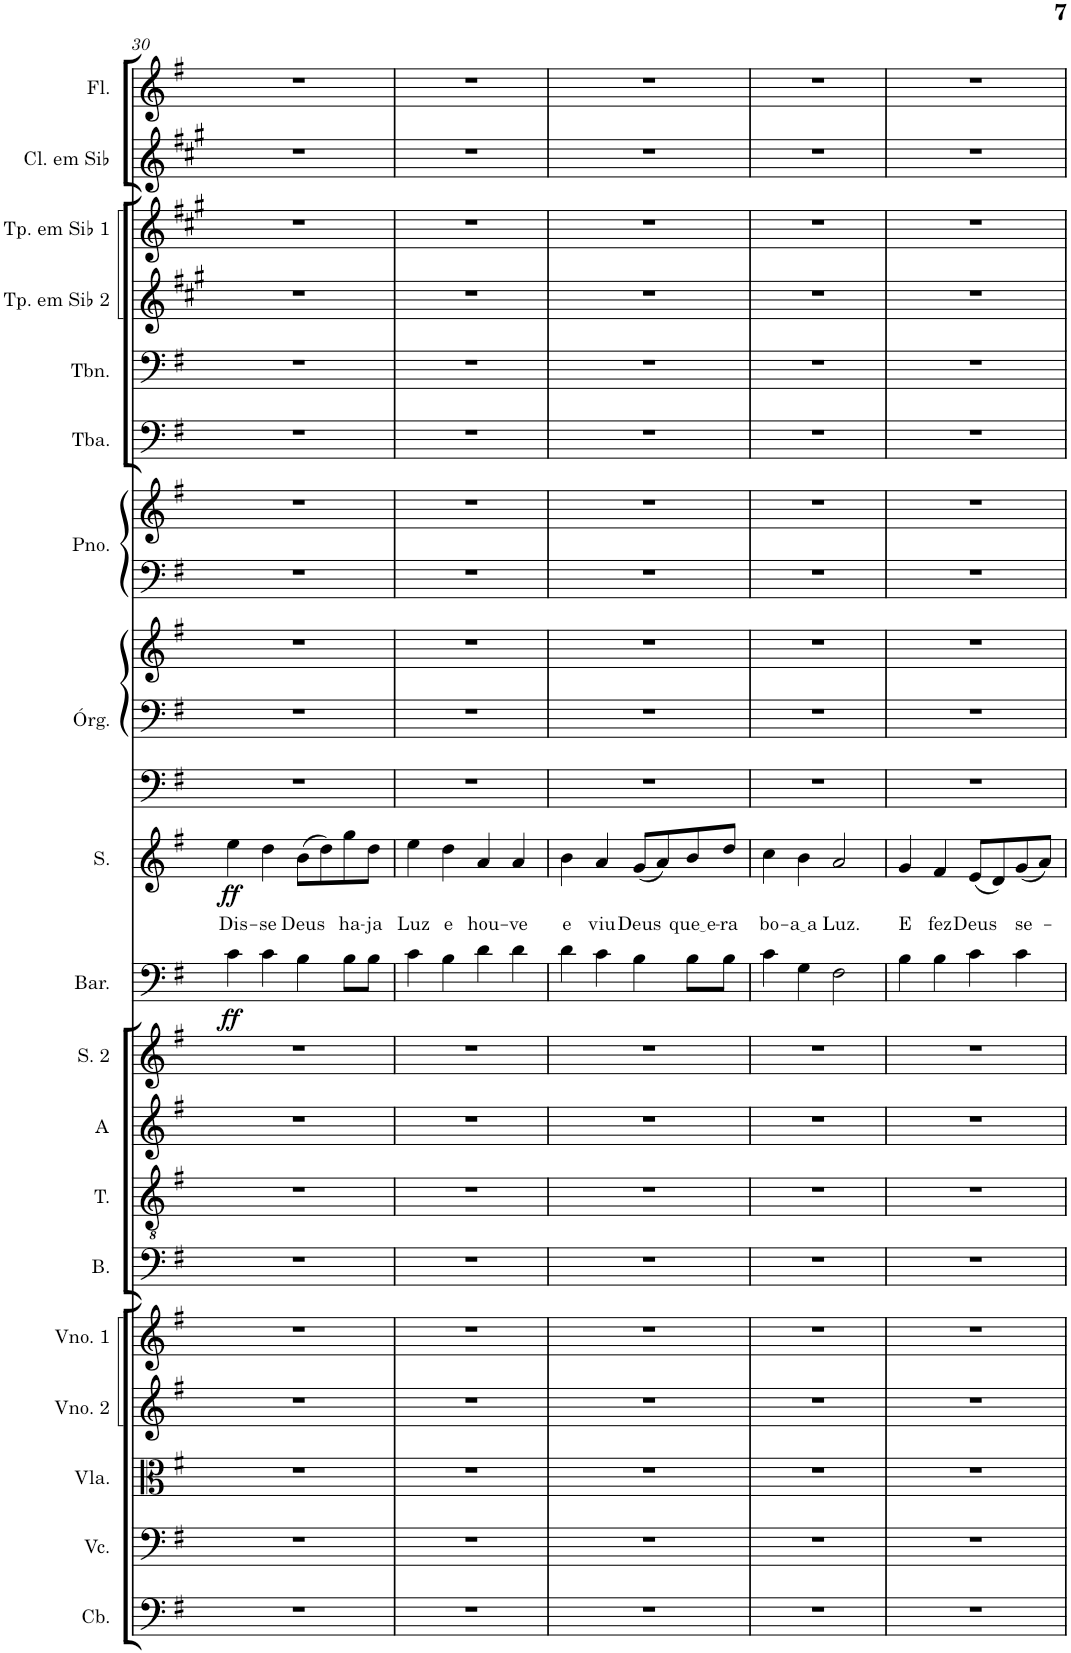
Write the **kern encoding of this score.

**kern	**kern	**kern	**kern	**kern	**kern	**kern	**kern	**kern	**kern	**dynam	**kern	**text	**dynam	**kern	**kern	**kern	**kern	**kern	**kern	**kern	**kern	**kern	**kern	**kern
*part19	*part18	*part17	*part16	*part15	*part14	*part13	*part12	*part11	*part10	*part10	*part9	*part9	*part9	*part8	*part8	*part8	*part7	*part7	*part6	*part5	*part4	*part3	*part2	*part1
*staff22	*staff21	*staff20	*staff19	*staff18	*staff17	*staff16	*staff15	*staff14	*staff13	*staff13	*staff12	*staff12	*staff12	*staff11	*staff10	*staff9	*staff8	*staff7	*staff6	*staff5	*staff4	*staff3	*staff2	*staff1
*I"Contrabaixo	*I"Violoncelo	*I"Viola	*I"Violino 2	*I"Violino 1	*I"Baixo	*I"Tenor	*I"Alto	*I"Soprano 2	*I"Barítono	*	*I"Soprano	*	*	*I"Órgão	*	*	*I"Piano	*	*I"Tuba	*I"Trombone	*I"Trompete em Sib 2	*I"Trompete em Sib 1	*I"Clarinete em Sib	*I"Flauta Transversal
*I'Cb.	*I'Vc.	*I'Vla.	*I'Vno. 2	*I'Vno. 1	*I'B.	*I'T.	*I'A	*I'S. 2	*I'Bar.	*	*I'S.	*	*	*I'Órg.	*	*	*I'Pno.	*	*I'Tba.	*I'Tbn.	*I'Tp. em Sib 2	*I'Tp. em Sib 1	*I'Cl. em Sib	*I'Fl.
!!LO:PB:g=z
*clefF4	*clefF4	*clefC3	*clefG2	*clefG2	*clefF4	*clefGv2	*clefG2	*clefG2	*clefF4	*	*clefG2	*	*	*clefF4	*clefF4	*clefG2	*clefF4	*clefG2	*clefF4	*clefF4	*clefG2	*clefG2	*clefG2	*clefG2
*Trd7c12	*	*	*	*	*	*	*	*	*	*	*	*	*	*	*	*	*	*	*	*	*Trd1c2	*Trd1c2	*Trd1c2	*
*k[f#]	*k[f#]	*k[f#]	*k[f#]	*k[f#]	*k[f#]	*k[f#]	*k[f#]	*k[f#]	*k[f#]	*	*k[f#]	*	*	*k[f#]	*k[f#]	*k[f#]	*k[f#]	*k[f#]	*k[f#]	*k[f#]	*k[f#c#g#]	*k[f#c#g#]	*k[f#c#g#]	*k[f#]
*M4/4	*M4/4	*M4/4	*M4/4	*M4/4	*M4/4	*M4/4	*M4/4	*M4/4	*M4/4	*	*M4/4	*	*	*M4/4	*M4/4	*M4/4	*M4/4	*M4/4	*M4/4	*M4/4	*M4/4	*M4/4	*M4/4	*M4/4
=30	=30	=30	=30	=30	=30	=30	=30	=30	=30	=30	=30	=30	=30	=30	=30	=30	=30	=30	=30	=30	=30	=30	=30	=30
!	!	!	!	!	!	!	!	!	!	!LO:DY:b	!	!LO:LY:b	!LO:DY:b	!	!	!	!	!	!	!	!	!	!	!
1r	1r	1r	1r	1r	1r	1r	1r	1r	4c\	ff	4ee\	Dis-	ff	1r	1r	1r	1r	1r	1r	1r	1r	1r	1r	1r
!	!	!	!	!	!	!	!	!	!	!	!	!LO:LY:b	!	!	!	!	!	!	!	!	!	!	!	!
.	.	.	.	.	.	.	.	.	4c\	.	4dd\	-se	.	.	.	.	.	.	.	.	.	.	.	.
!	!	!	!	!	!	!	!	!	!	!	!	!LO:LY:b	!	!	!	!	!	!	!	!	!	!	!	!
.	.	.	.	.	.	.	.	.	4B\	.	(8b\L	Deus	.	.	.	.	.	.	.	.	.	.	.	.
.	.	.	.	.	.	.	.	.	.	.	8dd\)	.	.	.	.	.	.	.	.	.	.	.	.	.
!	!	!	!	!	!	!	!	!	!	!	!	!LO:LY:b	!	!	!	!	!	!	!	!	!	!	!	!
.	.	.	.	.	.	.	.	.	8B\L	.	8gg\	ha-	.	.	.	.	.	.	.	.	.	.	.	.
!	!	!	!	!	!	!	!	!	!	!	!	!LO:LY:b	!	!	!	!	!	!	!	!	!	!	!	!
.	.	.	.	.	.	.	.	.	8B\J	.	8dd\J	-ja	.	.	.	.	.	.	.	.	.	.	.	.
=31	=31	=31	=31	=31	=31	=31	=31	=31	=31	=31	=31	=31	=31	=31	=31	=31	=31	=31	=31	=31	=31	=31	=31	=31
!	!	!	!	!	!	!	!	!	!	!	!	!LO:LY:b	!	!	!	!	!	!	!	!	!	!	!	!
1r	1r	1r	1r	1r	1r	1r	1r	1r	4c\	.	4ee\	Luz	.	1r	1r	1r	1r	1r	1r	1r	1r	1r	1r	1r
!	!	!	!	!	!	!	!	!	!	!	!	!LO:LY:b	!	!	!	!	!	!	!	!	!	!	!	!
.	.	.	.	.	.	.	.	.	4B\	.	4dd\	e	.	.	.	.	.	.	.	.	.	.	.	.
!	!	!	!	!	!	!	!	!	!	!	!	!LO:LY:b	!	!	!	!	!	!	!	!	!	!	!	!
.	.	.	.	.	.	.	.	.	4d\	.	4a/	hou-	.	.	.	.	.	.	.	.	.	.	.	.
!	!	!	!	!	!	!	!	!	!	!	!	!LO:LY:b	!	!	!	!	!	!	!	!	!	!	!	!
.	.	.	.	.	.	.	.	.	4d\	.	4a/	-ve	.	.	.	.	.	.	.	.	.	.	.	.
=32	=32	=32	=32	=32	=32	=32	=32	=32	=32	=32	=32	=32	=32	=32	=32	=32	=32	=32	=32	=32	=32	=32	=32	=32
!	!	!	!	!	!	!	!	!	!	!	!	!LO:LY:b	!	!	!	!	!	!	!	!	!	!	!	!
1r	1r	1r	1r	1r	1r	1r	1r	1r	4d\	.	4b\	e	.	1r	1r	1r	1r	1r	1r	1r	1r	1r	1r	1r
!	!	!	!	!	!	!	!	!	!	!	!	!LO:LY:b	!	!	!	!	!	!	!	!	!	!	!	!
.	.	.	.	.	.	.	.	.	4c\	.	4a/	viu	.	.	.	.	.	.	.	.	.	.	.	.
!	!	!	!	!	!	!	!	!	!	!	!	!LO:LY:b	!	!	!	!	!	!	!	!	!	!	!	!
.	.	.	.	.	.	.	.	.	4B\	.	(8g/L	Deus	.	.	.	.	.	.	.	.	.	.	.	.
.	.	.	.	.	.	.	.	.	.	.	8a/)	.	.	.	.	.	.	.	.	.	.	.	.	.
!	!	!	!	!	!	!	!	!	!	!	!	!LO:LY:b	!	!	!	!	!	!	!	!	!	!	!	!
.	.	.	.	.	.	.	.	.	8B\L	.	8b/	que e	.	.	.	.	.	.	.	.	.	.	.	.
!	!	!	!	!	!	!	!	!	!	!	!	!LO:LY:b	!	!	!	!	!	!	!	!	!	!	!	!
.	.	.	.	.	.	.	.	.	8B\J	.	8dd/J	-ra	.	.	.	.	.	.	.	.	.	.	.	.
=33	=33	=33	=33	=33	=33	=33	=33	=33	=33	=33	=33	=33	=33	=33	=33	=33	=33	=33	=33	=33	=33	=33	=33	=33
!	!	!	!	!	!	!	!	!	!	!	!	!LO:LY:b	!	!	!	!	!	!	!	!	!	!	!	!
1r	1r	1r	1r	1r	1r	1r	1r	1r	4c\	.	4cc\	bo-	.	1r	1r	1r	1r	1r	1r	1r	1r	1r	1r	1r
!	!	!	!	!	!	!	!	!	!	!	!	!LO:LY:b	!	!	!	!	!	!	!	!	!	!	!	!
.	.	.	.	.	.	.	.	.	4G\	.	4b\	a a	.	.	.	.	.	.	.	.	.	.	.	.
!	!	!	!	!	!	!	!	!	!	!	!	!LO:LY:b	!	!	!	!	!	!	!	!	!	!	!	!
.	.	.	.	.	.	.	.	.	2F#\	.	2a/	Luz.	.	.	.	.	.	.	.	.	.	.	.	.
=34	=34	=34	=34	=34	=34	=34	=34	=34	=34	=34	=34	=34	=34	=34	=34	=34	=34	=34	=34	=34	=34	=34	=34	=34
!	!	!	!	!	!	!	!	!	!	!	!	!LO:LY:b	!	!	!	!	!	!	!	!	!	!	!	!
1r	1r	1r	1r	1r	1r	1r	1r	1r	4B\	.	4g/	E	.	1r	1r	1r	1r	1r	1r	1r	1r	1r	1r	1r
!	!	!	!	!	!	!	!	!	!	!	!	!LO:LY:b	!	!	!	!	!	!	!	!	!	!	!	!
.	.	.	.	.	.	.	.	.	4B\	.	4f#/	fez	.	.	.	.	.	.	.	.	.	.	.	.
!	!	!	!	!	!	!	!	!	!	!	!	!LO:LY:b	!	!	!	!	!	!	!	!	!	!	!	!
.	.	.	.	.	.	.	.	.	4c\	.	(8e/L	Deus	.	.	.	.	.	.	.	.	.	.	.	.
.	.	.	.	.	.	.	.	.	.	.	8d/)	.	.	.	.	.	.	.	.	.	.	.	.	.
!	!	!	!	!	!	!	!	!	!	!	!	!LO:LY:b	!	!	!	!	!	!	!	!	!	!	!	!
.	.	.	.	.	.	.	.	.	4c\	.	(8g/	se-	.	.	.	.	.	.	.	.	.	.	.	.
.	.	.	.	.	.	.	.	.	.	.	8a/J)	.	.	.	.	.	.	.	.	.	.	.	.	.
=	=	=	=	=	=	=	=	=	=	=	=	=	=	=	=	=	=	=	=	=	=	=	=	=
*-	*-	*-	*-	*-	*-	*-	*-	*-	*-	*-	*-	*-	*-	*-	*-	*-	*-	*-	*-	*-	*-	*-	*-	*-
